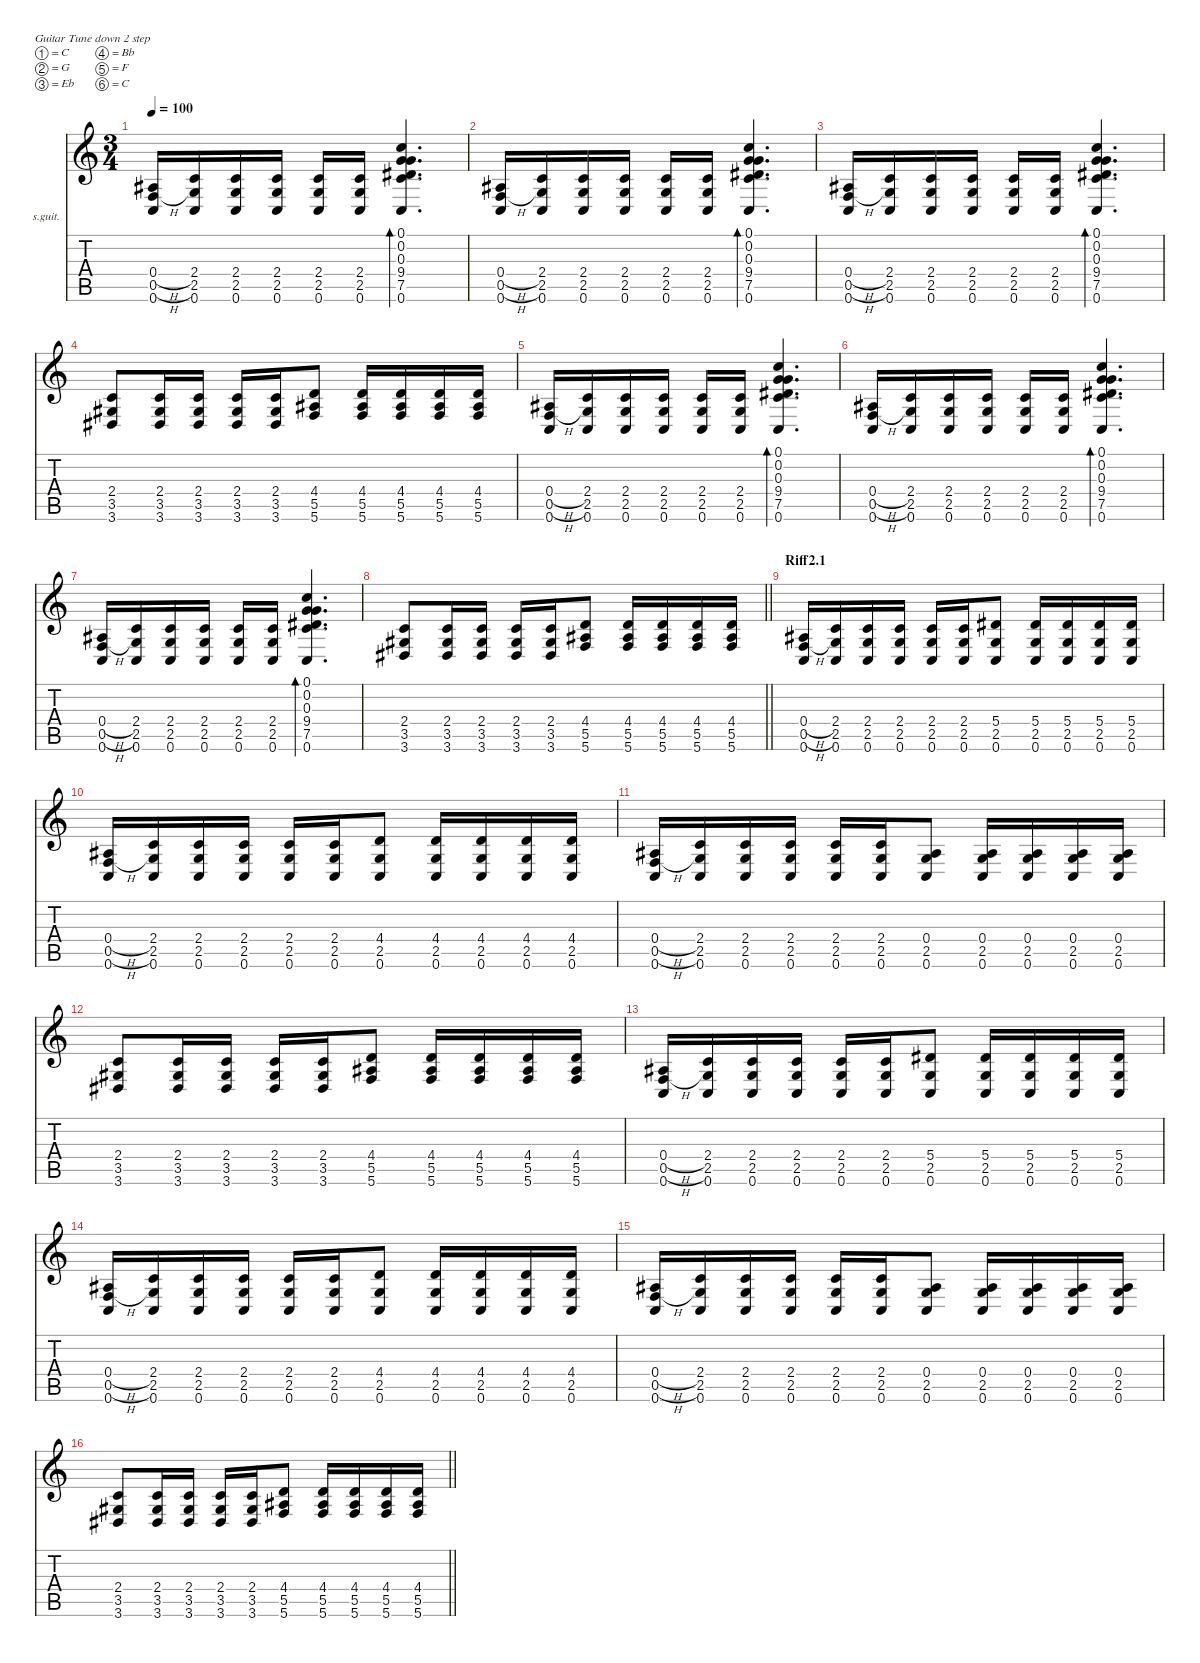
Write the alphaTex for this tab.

\defaultSystemsLayout 4
\hideDynamics
\bracketExtendMode nobrackets
\firstSystemTrackNameOrientation horizontal
\otherSystemsTrackNameOrientation horizontal
\track ("Vuurschpuwer" "s.guit.") {instrument acousticguitarsteel}
\staff {score tabs}
\tuning (C4 G3 Eb3 Bb2 F2 C2)
\ts (3 4)
\tempo 100
\clef g2
\ks c
(0.4{h acc #} 0.5{h} 0.6).16{dy f beam Up} (2.4 2.5 0.6).16{beam Up} (2.4 2.5 0.6).16{beam Up} (2.4 2.5 0.6).16{beam Up} (2.4 2.5 0.6).16{beam Up} (2.4 2.5 0.6).16{beam Up} (0.1 0.2 0.3{acc #} 9.4 7.5 0.6).4{d bd 120 beam Up} |
(0.4{h acc #} 0.5{h} 0.6).16{beam Up} (2.4 2.5 0.6).16{beam Up} (2.4 2.5 0.6).16{beam Up} (2.4 2.5 0.6).16{beam Up} (2.4 2.5 0.6).16{beam Up} (2.4 2.5 0.6).16{beam Up} (0.1 0.2 0.3{acc #} 9.4 7.5 0.6).4{d bd 120 beam Up} |
(0.4{h acc #} 0.5{h} 0.6).16{beam Up} (2.4 2.5 0.6).16{beam Up} (2.4 2.5 0.6).16{beam Up} (2.4 2.5 0.6).16{beam Up} (2.4 2.5 0.6).16{beam Up} (2.4 2.5 0.6).16{beam Up} (0.1 0.2 0.3{acc #} 9.4 7.5 0.6).4{d bd 120 beam Up} |
(2.4 3.5{acc #} 3.6{acc #}).8{beam Up} (2.4 3.5{acc #} 3.6{acc #}).16{beam Up} (2.4 3.5{acc #} 3.6{acc #}).16{beam Up} (2.4 3.5{acc #} 3.6{acc #}).16{beam Up} (2.4 3.5{acc #} 3.6{acc #}).16{beam Up} (4.4 5.5{acc #} 5.6).8{beam Up} (4.4 5.5{acc #} 5.6).16{beam Up} (4.4 5.5{acc #} 5.6).16{beam Up} (4.4 5.5{acc #} 5.6).16{beam Up} (4.4 5.5{acc #} 5.6).16{beam Up} |
(0.4{h acc #} 0.5{h} 0.6).16{beam Up} (2.4 2.5 0.6).16{beam Up} (2.4 2.5 0.6).16{beam Up} (2.4 2.5 0.6).16{beam Up} (2.4 2.5 0.6).16{beam Up} (2.4 2.5 0.6).16{beam Up} (0.1 0.2 0.3{acc #} 9.4 7.5 0.6).4{d bd 120 beam Up} |
(0.4{h acc #} 0.5{h} 0.6).16{beam Up} (2.4 2.5 0.6).16{beam Up} (2.4 2.5 0.6).16{beam Up} (2.4 2.5 0.6).16{beam Up} (2.4 2.5 0.6).16{beam Up} (2.4 2.5 0.6).16{beam Up} (0.1 0.2 0.3{acc #} 9.4 7.5 0.6).4{d bd 120 beam Up} |
(0.4{h acc #} 0.5{h} 0.6).16{beam Up} (2.4 2.5 0.6).16{beam Up} (2.4 2.5 0.6).16{beam Up} (2.4 2.5 0.6).16{beam Up} (2.4 2.5 0.6).16{beam Up} (2.4 2.5 0.6).16{beam Up} (0.1 0.2 0.3{acc #} 9.4 7.5 0.6).4{d bd 120 beam Up} |
\barLineRight lightlight
(2.4 3.5{acc #} 3.6{acc #}).8{beam Up} (2.4 3.5{acc #} 3.6{acc #}).16{beam Up} (2.4 3.5{acc #} 3.6{acc #}).16{beam Up} (2.4 3.5{acc #} 3.6{acc #}).16{beam Up} (2.4 3.5{acc #} 3.6{acc #}).16{beam Up} (4.4 5.5{acc #} 5.6).8{beam Up} (4.4 5.5{acc #} 5.6).16{beam Up} (4.4 5.5{acc #} 5.6).16{beam Up} (4.4 5.5{acc #} 5.6).16{beam Up} (4.4 5.5{acc #} 5.6).16{beam Up} |
\section ("" "Riff2.1")
(0.4{h acc #} 0.5{h} 0.6).16{beam Up} (2.4 2.5 0.6).16{beam Up} (2.4 2.5 0.6).16{beam Up} (2.4 2.5 0.6).16{beam Up} (2.4 2.5 0.6).16{beam Up} (2.4 2.5 0.6).16{beam Up} (5.4{acc #} 2.5 0.6).8{beam Up} (5.4{acc #} 2.5 0.6).16{beam Up} (5.4{acc #} 2.5 0.6).16{beam Up} (5.4{acc #} 2.5 0.6).16{beam Up} (5.4{acc #} 2.5 0.6).16{beam Up} |
(0.4{h acc #} 0.5{h} 0.6).16{beam Up} (2.4 2.5 0.6).16{beam Up} (2.4 2.5 0.6).16{beam Up} (2.4 2.5 0.6).16{beam Up} (2.4 2.5 0.6).16{beam Up} (2.4 2.5 0.6).16{beam Up} (4.4 2.5 0.6).8{beam Up} (4.4 2.5 0.6).16{beam Up} (4.4 2.5 0.6).16{beam Up} (4.4 2.5 0.6).16{beam Up} (4.4 2.5 0.6).16{beam Up} |
(0.4{h acc #} 0.5{h} 0.6).16{beam Up} (2.4 2.5 0.6).16{beam Up} (2.4 2.5 0.6).16{beam Up} (2.4 2.5 0.6).16{beam Up} (2.4 2.5 0.6).16{beam Up} (2.4 2.5 0.6).16{beam Up} (0.4{acc #} 2.5 0.6).8{beam Up} (0.4{acc #} 2.5 0.6).16{beam Up} (0.4{acc #} 2.5 0.6).16{beam Up} (0.4{acc #} 2.5 0.6).16{beam Up} (0.4{acc #} 2.5 0.6).16{beam Up} |
(2.4 3.5{acc #} 3.6{acc #}).8{beam Up} (2.4 3.5{acc #} 3.6{acc #}).16{beam Up} (2.4 3.5{acc #} 3.6{acc #}).16{beam Up} (2.4 3.5{acc #} 3.6{acc #}).16{beam Up} (2.4 3.5{acc #} 3.6{acc #}).16{beam Up} (4.4 5.5{acc #} 5.6).8{beam Up} (4.4 5.5{acc #} 5.6).16{beam Up} (4.4 5.5{acc #} 5.6).16{beam Up} (4.4 5.5{acc #} 5.6).16{beam Up} (4.4 5.5{acc #} 5.6).16{beam Up} |
(0.4{h acc #} 0.5{h} 0.6).16{beam Up} (2.4 2.5 0.6).16{beam Up} (2.4 2.5 0.6).16{beam Up} (2.4 2.5 0.6).16{beam Up} (2.4 2.5 0.6).16{beam Up} (2.4 2.5 0.6).16{beam Up} (5.4{acc #} 2.5 0.6).8{beam Up} (5.4{acc #} 2.5 0.6).16{beam Up} (5.4{acc #} 2.5 0.6).16{beam Up} (5.4{acc #} 2.5 0.6).16{beam Up} (5.4{acc #} 2.5 0.6).16{beam Up} |
(0.4{h acc #} 0.5{h} 0.6).16{beam Up} (2.4 2.5 0.6).16{beam Up} (2.4 2.5 0.6).16{beam Up} (2.4 2.5 0.6).16{beam Up} (2.4 2.5 0.6).16{beam Up} (2.4 2.5 0.6).16{beam Up} (4.4 2.5 0.6).8{beam Up} (4.4 2.5 0.6).16{beam Up} (4.4 2.5 0.6).16{beam Up} (4.4 2.5 0.6).16{beam Up} (4.4 2.5 0.6).16{beam Up} |
(0.4{h acc #} 0.5{h} 0.6).16{beam Up} (2.4 2.5 0.6).16{beam Up} (2.4 2.5 0.6).16{beam Up} (2.4 2.5 0.6).16{beam Up} (2.4 2.5 0.6).16{beam Up} (2.4 2.5 0.6).16{beam Up} (0.4{acc #} 2.5 0.6).8{beam Up} (0.4{acc #} 2.5 0.6).16{beam Up} (0.4{acc #} 2.5 0.6).16{beam Up} (0.4{acc #} 2.5 0.6).16{beam Up} (0.4{acc #} 2.5 0.6).16{beam Up} |
\barLineRight lightlight
(2.4 3.5{acc #} 3.6{acc #}).8{beam Up} (2.4 3.5{acc #} 3.6{acc #}).16{beam Up} (2.4 3.5{acc #} 3.6{acc #}).16{beam Up} (2.4 3.5{acc #} 3.6{acc #}).16{beam Up} (2.4 3.5{acc #} 3.6{acc #}).16{beam Up} (4.4 5.5{acc #} 5.6).8{beam Up} (4.4 5.5{acc #} 5.6).16{beam Up} (4.4 5.5{acc #} 5.6).16{beam Up} (4.4 5.5{acc #} 5.6).16{beam Up} (4.4 5.5{acc #} 5.6).16{beam Up}
